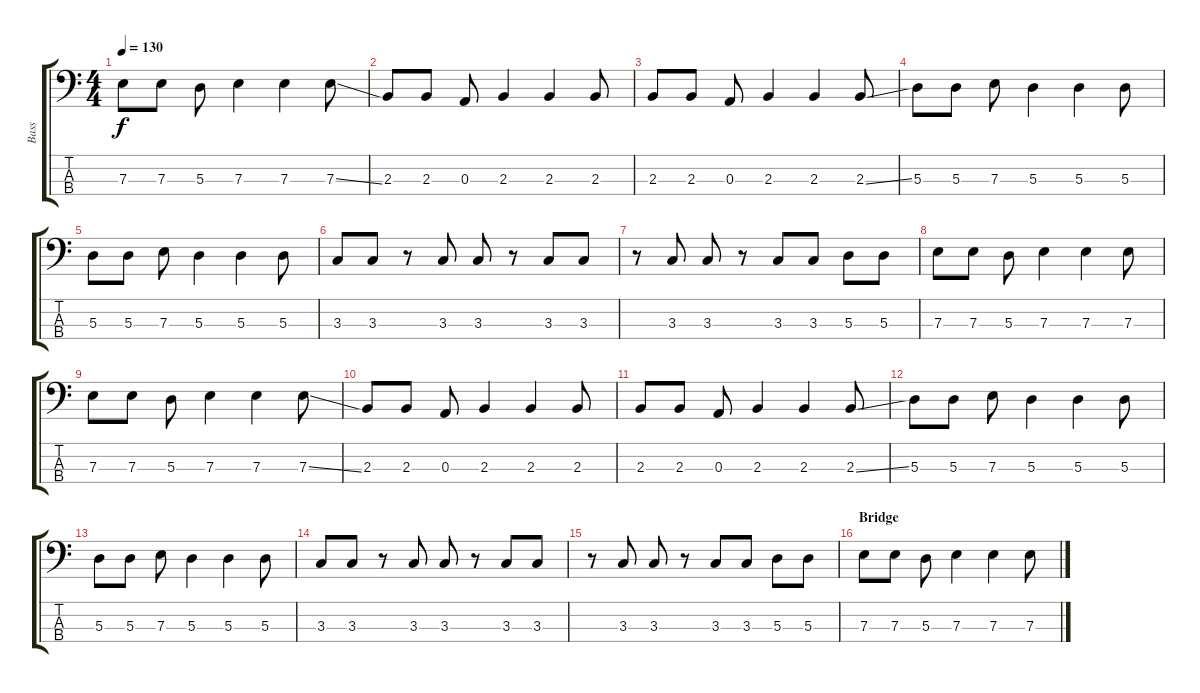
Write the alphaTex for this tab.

\track ("Bass" "Bass") {instrument electricbassfinger}
\staff {score tabs}
\tuning (G2 D2 A1 E1) {hide}
\ts (4 4)
\tempo 130
\clef f4
\ks c
7.3.8{dy f} 7.3.8 5.3.8 7.3.4 7.3.4 7.3{ss}.8 |
2.3.8 2.3.8 0.3.8 2.3.4 2.3.4 2.3.8 |
2.3.8 2.3.8 0.3.8 2.3.4 2.3.4 2.3{ss}.8 |
5.3.8 5.3.8 7.3.8 5.3.4 5.3.4 5.3.8 |
5.3.8 5.3.8 7.3.8 5.3.4 5.3.4 5.3.8 |
3.3.8 3.3.8 r.8 3.3.8 3.3.8 r.8 3.3.8 3.3.8 |
r.8 3.3.8 3.3.8 r.8 3.3.8 3.3.8 5.3.8 5.3.8 |
7.3.8 7.3.8 5.3.8 7.3.4 7.3.4 7.3.8 |
7.3.8 7.3.8 5.3.8 7.3.4 7.3.4 7.3{ss}.8 |
2.3.8 2.3.8 0.3.8 2.3.4 2.3.4 2.3.8 |
2.3.8 2.3.8 0.3.8 2.3.4 2.3.4 2.3{ss}.8 |
5.3.8 5.3.8 7.3.8 5.3.4 5.3.4 5.3.8 |
5.3.8 5.3.8 7.3.8 5.3.4 5.3.4 5.3.8 |
3.3.8 3.3.8 r.8 3.3.8 3.3.8 r.8 3.3.8 3.3.8 |
r.8 3.3.8 3.3.8 r.8 3.3.8 3.3.8 5.3.8 5.3.8 |
\section ("" "Bridge")
7.3.8 7.3.8 5.3.8 7.3.4 7.3.4 7.3.8
